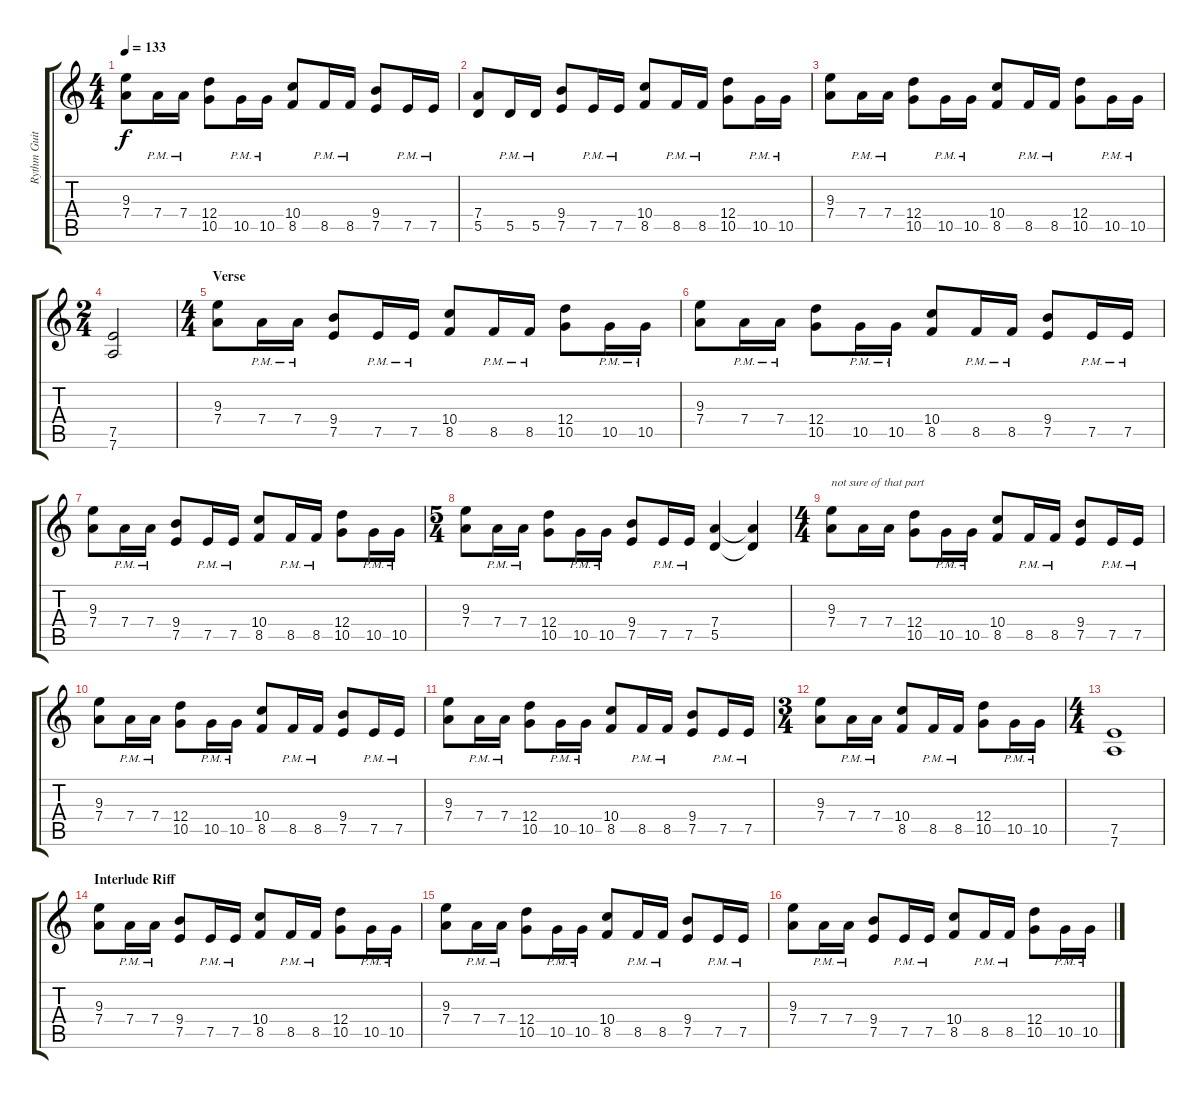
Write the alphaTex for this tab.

\track ("Rythm Guitars" "Rythm Guit") {instrument distortionguitar}
\staff {score tabs}
\tuning (E4 B3 G3 D3 A2 D2) {hide}
\ts (4 4)
\tempo 133
\clef g2
\ks c
(9.3 7.4).8{dy f} 7.4{pm}.16 7.4{pm}.16 (12.4 10.5).8 10.5{pm}.16 10.5{pm}.16 (10.4 8.5).8 8.5{pm}.16 8.5{pm}.16 (9.4 7.5).8 7.5{pm}.16 7.5{pm}.16 |
(7.4 5.5).8 5.5{pm}.16 5.5{pm}.16 (9.4 7.5).8 7.5{pm}.16 7.5{pm}.16 (10.4 8.5).8 8.5{pm}.16 8.5{pm}.16 (12.4 10.5).8 10.5{pm}.16 10.5{pm}.16 |
(9.3 7.4).8 7.4{pm}.16 7.4{pm}.16 (12.4 10.5).8 10.5{pm}.16 10.5{pm}.16 (10.4 8.5).8 8.5{pm}.16 8.5{pm}.16 (12.4 10.5).8 10.5{pm}.16 10.5{pm}.16 |
\ts (2 4)
(7.5 7.6).2 |
\ts (4 4)
\section ("" "Verse")
(9.3 7.4).8 7.4{pm}.16 7.4{pm}.16 (9.4 7.5).8 7.5{pm}.16 7.5{pm}.16 (10.4 8.5).8 8.5{pm}.16 8.5{pm}.16 (12.4 10.5).8 10.5{pm}.16 10.5{pm}.16 |
(9.3 7.4).8 7.4{pm}.16 7.4{pm}.16 (12.4 10.5).8 10.5{pm}.16 10.5{pm}.16 (10.4 8.5).8 8.5{pm}.16 8.5{pm}.16 (9.4 7.5).8 7.5{pm}.16 7.5{pm}.16 |
(9.3 7.4).8 7.4{pm}.16 7.4{pm}.16 (9.4 7.5).8 7.5{pm}.16 7.5{pm}.16 (10.4 8.5).8 8.5{pm}.16 8.5{pm}.16 (12.4 10.5).8 10.5{pm}.16 10.5{pm}.16 |
\ts (5 4)
(9.3 7.4).8 7.4{pm}.16 7.4{pm}.16 (12.4 10.5).8 10.5{pm}.16 10.5{pm}.16 (9.4 7.5).8 7.5{pm}.16 7.5{pm}.16 (7.4 5.5).4 (7.4{t} 5.5{t}).4 |
\ts (4 4)
(9.3 7.4).8{txt "not sure of that part"} 7.4.16 7.4.16 (12.4 10.5).8 10.5{pm}.16 10.5{pm}.16 (10.4 8.5).8 8.5{pm}.16 8.5{pm}.16 (9.4 7.5).8 7.5{pm}.16 7.5{pm}.16 |
(9.3 7.4).8 7.4{pm}.16 7.4{pm}.16 (12.4 10.5).8 10.5{pm}.16 10.5{pm}.16 (10.4 8.5).8 8.5{pm}.16 8.5{pm}.16 (9.4 7.5).8 7.5{pm}.16 7.5{pm}.16 |
(9.3 7.4).8 7.4{pm}.16 7.4{pm}.16 (12.4 10.5).8 10.5{pm}.16 10.5{pm}.16 (10.4 8.5).8 8.5{pm}.16 8.5{pm}.16 (9.4 7.5).8 7.5{pm}.16 7.5{pm}.16 |
\ts (3 4)
(9.3 7.4).8 7.4{pm}.16 7.4{pm}.16 (10.4 8.5).8 8.5{pm}.16 8.5{pm}.16 (12.4 10.5).8 10.5{pm}.16 10.5{pm}.16 |
\ts (4 4)
(7.5 7.6).1 |
\section ("" "Interlude Riff")
(9.3 7.4).8 7.4{pm}.16 7.4{pm}.16 (9.4 7.5).8 7.5{pm}.16 7.5{pm}.16 (10.4 8.5).8 8.5{pm}.16 8.5{pm}.16 (12.4 10.5).8 10.5{pm}.16 10.5{pm}.16 |
(9.3 7.4).8 7.4{pm}.16 7.4{pm}.16 (12.4 10.5).8 10.5{pm}.16 10.5{pm}.16 (10.4 8.5).8 8.5{pm}.16 8.5{pm}.16 (9.4 7.5).8 7.5{pm}.16 7.5{pm}.16 |
(9.3 7.4).8 7.4{pm}.16 7.4{pm}.16 (9.4 7.5).8 7.5{pm}.16 7.5{pm}.16 (10.4 8.5).8 8.5{pm}.16 8.5{pm}.16 (12.4 10.5).8 10.5{pm}.16 10.5{pm}.16
